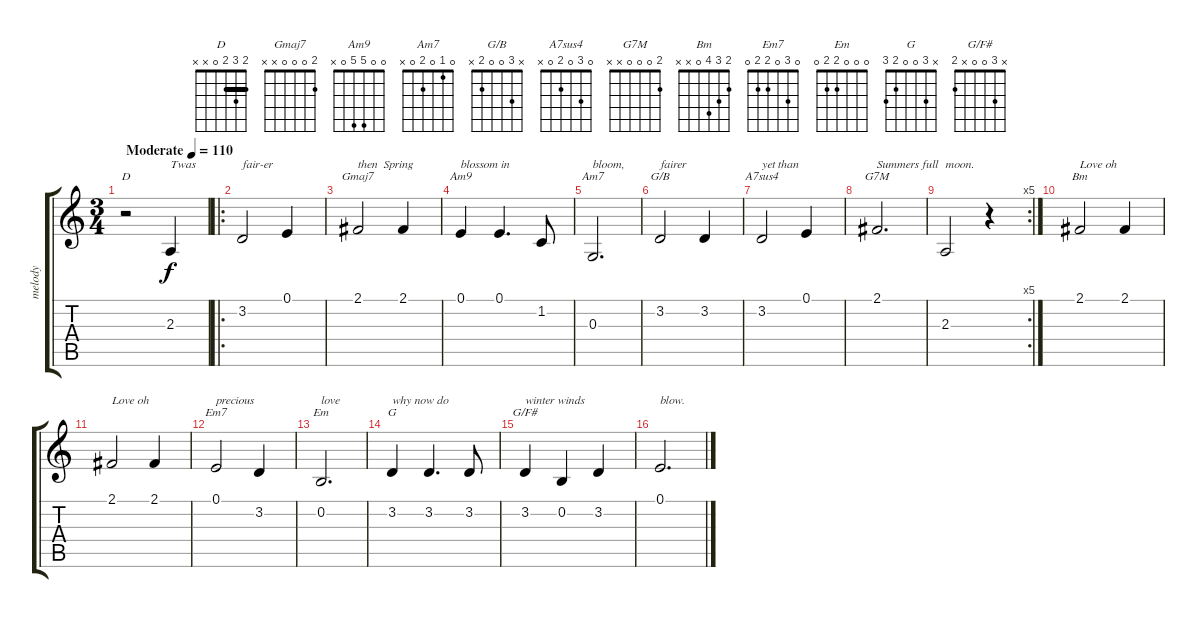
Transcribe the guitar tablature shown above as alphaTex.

\track ("melody" "melody") {instrument harpsichord}
\staff {score tabs}
\tuning (E4 B3 G3 D3 A2 E2) {hide}
\chord ("D" 2 3 2 0 x x) {barre 2}
\chord ("Gmaj7" 2 0 0 0 x x)
\chord ("Am9" 0 0 5 5 0 x)
\chord ("Am7" 0 1 0 2 0 x)
\chord ("G/B" x 3 0 0 2 x)
\chord ("A7sus4" 0 3 0 2 0 x)
\chord ("G7M" 2 0 0 0 x x)
\chord ("Bm" 2 3 4 0 x x)
\chord ("Em7" 0 3 0 2 2 0)
\chord ("Em" 0 0 0 2 2 0)
\chord ("G" x 3 0 0 2 3)
\chord ("G/F#" x 3 0 0 x 2)
\ts (3 4)
\tempo (110 "Moderate")
\clef g2
\ks c
r.2{ch "D" dy f instrument harpsichord} 2.3.4{txt "Twas"} |
\ro
3.2.2{txt "fair-er"} 0.1.4 |
2.1.2{ch "Gmaj7" txt "then  Spring"} 2.1.4 |
0.1.4{ch "Am9" txt "blossom in"} 0.1.4{d} 1.2.8 |
0.3.2{d ch "Am7" txt "bloom,"} |
3.2.2{ch "G/B" txt "fairer"} 3.2.4 |
3.2.2{ch "A7sus4" txt "yet than"} 0.1.4 |
2.1.2{d ch "G7M" txt "Summers full"} |
\rc 5
2.3.2{txt "moon."} r.4 |
2.1.2{ch "Bm" txt "Love oh"} 2.1.4 |
2.1.2{txt "Love oh"} 2.1.4 |
0.1.2{ch "Em7" txt "precious"} 3.2.4 |
0.2.2{d ch "Em" txt "love"} |
3.2.4{ch "G" txt "why now do"} 3.2.4{d} 3.2.8 |
3.2.4{ch "G/F#" txt "winter winds "} 0.2.4 3.2.4 |
0.1.2{d txt "blow."}
